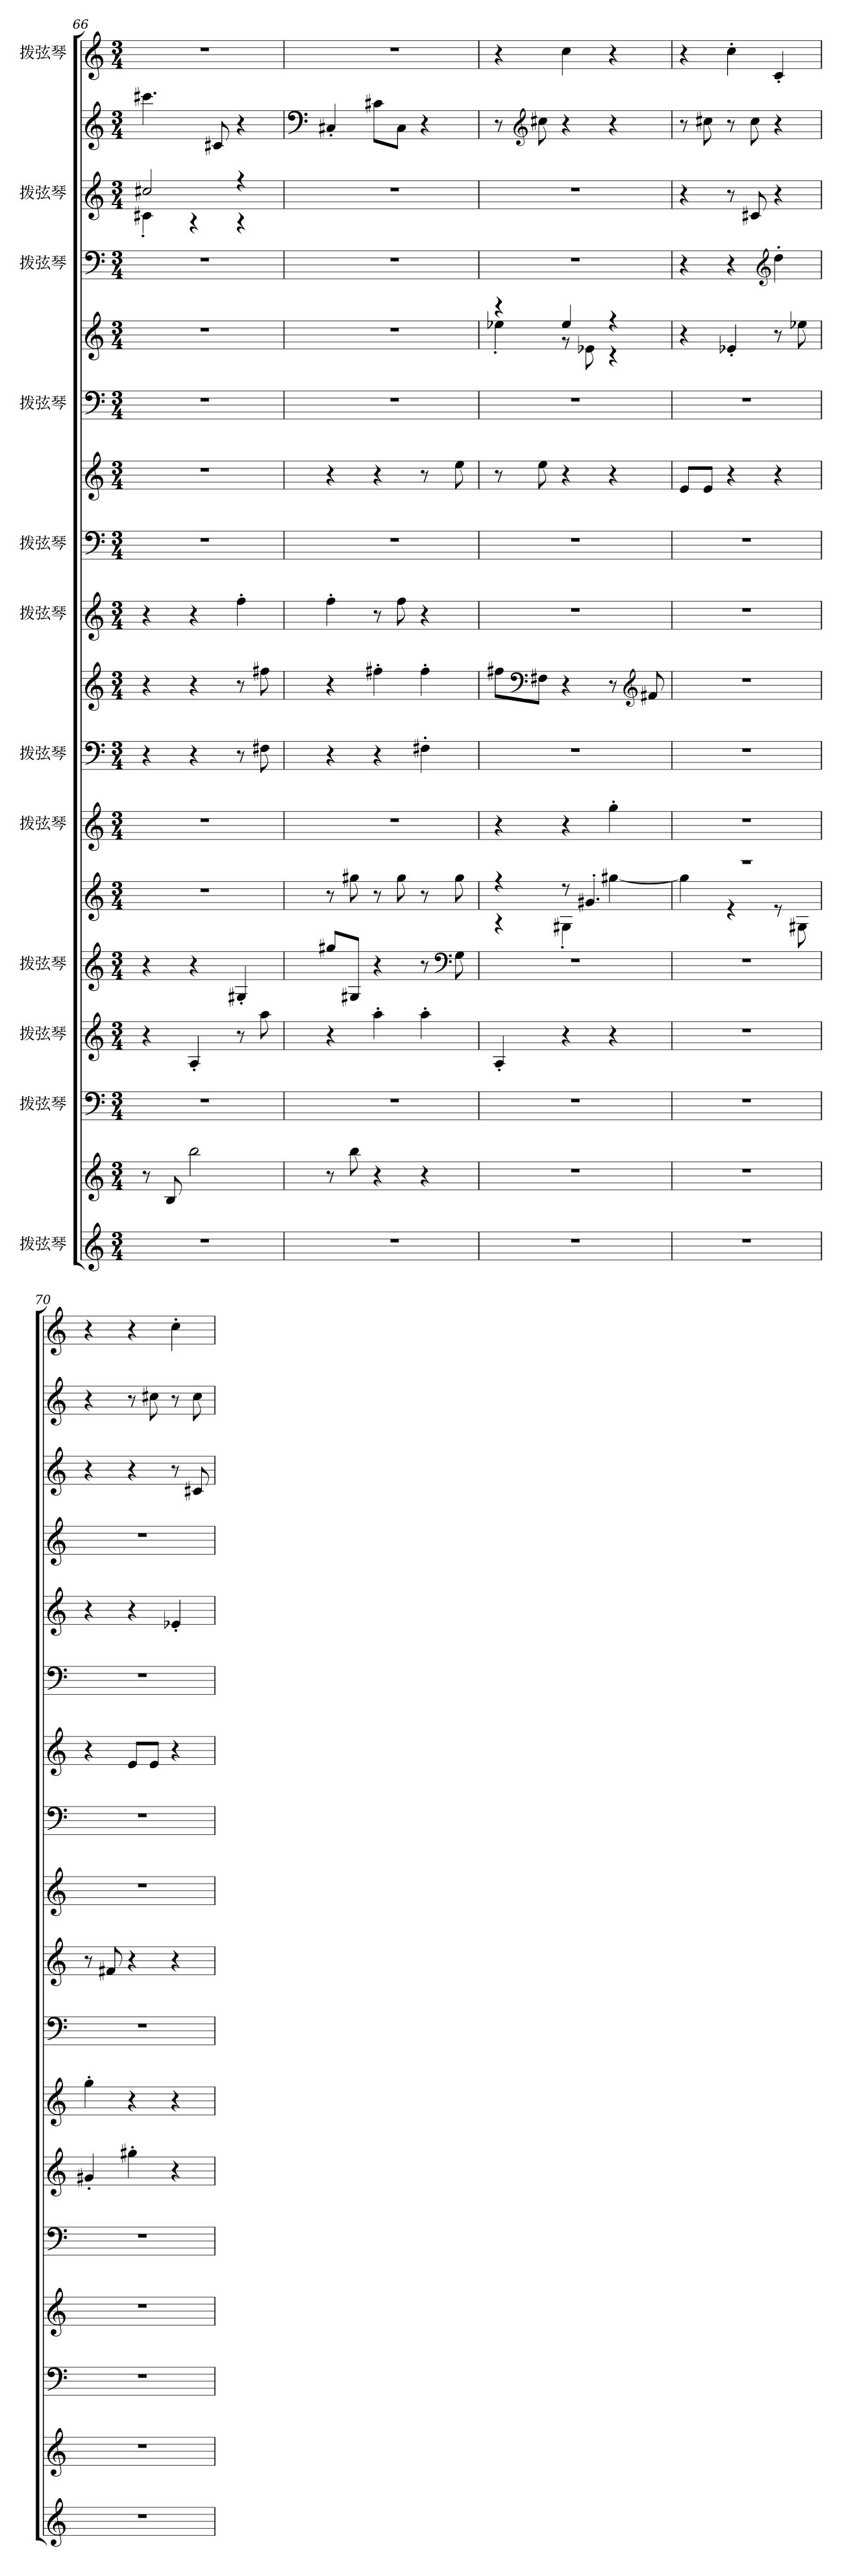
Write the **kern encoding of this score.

**kern	**kern	**kern	**kern	**kern	**kern	**kern	**kern	**kern	**kern	**kern	**kern	**kern	**kern	**kern	**kern	**kern	**kern
*part12	*part12	*part11	*part10	*part9	*part9	*part8	*part7	*part7	*part6	*part5	*part5	*part4	*part4	*part3	*part2	*part2	*part1
*staff18	*staff17	*staff16	*staff15	*staff14	*staff13	*staff12	*staff11	*staff10	*staff9	*staff8	*staff7	*staff6	*staff5	*staff4	*staff3	*staff2	*staff1
*I"拨弦琴	*	*I"拨弦琴	*I"拨弦琴	*I"拨弦琴	*	*I"拨弦琴	*I"拨弦琴	*	*I"拨弦琴	*I"拨弦琴	*	*I"拨弦琴	*	*I"拨弦琴	*I"拨弦琴	*	*I"拨弦琴
*clefG2	*clefG2	*clefF4	*clefG2	*clefG2	*clefG2	*clefG2	*clefF4	*clefG2	*clefG2	*clefF4	*clefG2	*clefF4	*clefG2	*clefF4	*clefG2	*clefG2	*clefG2
*k[]	*k[]	*k[]	*k[]	*k[]	*k[]	*k[]	*k[]	*k[]	*k[]	*k[]	*k[]	*k[]	*k[]	*k[]	*k[]	*k[]	*k[]
*M3/4	*M3/4	*M3/4	*M3/4	*M3/4	*M3/4	*M3/4	*M3/4	*M3/4	*M3/4	*M3/4	*M3/4	*M3/4	*M3/4	*M3/4	*M3/4	*M3/4	*M3/4
=66	=66	=66	=66	=66	=66	=66	=66	=66	=66	=66	=66	=66	=66	=66	=66	=66	=66
*	*	*	*	*	*	*	*	*	*	*	*	*	*	*	*^	*	*
2.r	8r	2.r	4r	4r	2.r	2.r	4r	4r	4r	2.r	2.r	2.r	2.r	2.r	2cc#X/	4c#X'\	4.ccc#X\	2.r
.	8B/	.	.	.	.	.	.	.	.	.	.	.	.	.	.	.	.	.
.	2bb\	.	4A'/	4r	.	.	4r	4r	4r	.	.	.	.	.	.	4r	.	.
.	.	.	.	.	.	.	.	.	.	.	.	.	.	.	.	.	8c#X/	.
.	.	.	8r	4G#X'/	.	.	8r	8r	4ff'\	.	.	.	.	.	4r	4r	4r	.
.	.	.	8aa\	.	.	.	8F#X\	8ff#X\	.	.	.	.	.	.	.	.	.	.
*	*	*	*	*	*	*	*	*	*	*	*	*	*	*	*v	*v	*	*
!!LO:PB:g=z
=67	=67	=67	=67	=67	=67	=67	=67	=67	=67	=67	=67	=67	=67	=67	=67	=67	=67
*	*	*	*	*	*	*	*	*	*	*	*	*	*	*	*	*clefF4	*
2.r	8r	2.r	4r	8gg#X/L	8r	2.r	4r	4r	4ff'\	2.r	4r	2.r	2.r	2.r	2.r	4C#X'/	2.r
.	8bb\	.	.	8G#X/J	8gg#X\	.	.	.	.	.	.	.	.	.	.	.	.
.	4r	.	4aa'\	4r	8r	.	4r	4ff#X'\	8r	.	4r	.	.	.	.	8c#X\L	.
.	.	.	.	.	8gg#\	.	.	.	8ff\	.	.	.	.	.	.	8C#\J	.
.	4r	.	4aa'\	8r	8r	.	4F#X'\	4ff#'\	4r	.	8r	.	.	.	.	4r	.
*	*	*	*	*clefF4	*	*	*	*	*	*	*	*	*	*	*	*	*
.	.	.	.	8G#\	8gg#\	.	.	.	.	.	8ee\	.	.	.	.	.	.
=68	=68	=68	=68	=68	=68	=68	=68	=68	=68	=68	=68	=68	=68	=68	=68	=68	=68
*	*	*	*	*	*^	*	*	*	*	*	*	*	*^	*	*	*	*
2.r	2.r	2.r	4A'/	2.r	4r	4r	4r	2.r	8ff#X\L	2.r	2.r	8r	2.r	4r	4ee-X'\	2.r	2.r	8r	4r
*	*	*	*	*	*	*	*	*	*clefF4	*	*	*	*	*	*	*	*	*clefG2	*
.	.	.	.	.	.	.	.	.	8F#X\J	.	.	8ee\	.	.	.	.	.	8cc#X\	.
.	.	.	4r	.	8r	4G#X'\	4r	.	4r	.	.	4r	.	4ee-/	8r	.	.	4r	4cc\
.	.	.	.	.	4.g#X'/	.	.	.	.	.	.	.	.	.	8e-X\	.	.	.	.
.	.	.	4r	.	.	[4gg#X\	4gg'\	.	8r	.	.	4r	.	4r	4r	.	.	4r	4r
*	*	*	*	*	*	*	*	*	*clefG2	*	*	*	*	*	*	*	*	*	*
.	.	.	.	.	.	.	.	.	8f#X/	.	.	.	.	.	.	.	.	.	.
*	*	*	*	*	*	*	*	*	*	*	*	*	*	*v	*v	*	*	*	*
=69	=69	=69	=69	=69	=69	=69	=69	=69	=69	=69	=69	=69	=69	=69	=69	=69	=69	=69
2.r	2.r	2.r	2.r	2.r	2.r	4gg#\]	2.r	2.r	2.r	2.r	2.r	8e/L	2.r	4r	4r	4r	8r	4r
.	.	.	.	.	.	.	.	.	.	.	.	8e/J	.	.	.	.	8cc#X\	.
.	.	.	.	.	.	4r	.	.	.	.	.	4r	.	4e-X'/	4r	8r	8r	4cc'\
.	.	.	.	.	.	.	.	.	.	.	.	.	.	.	.	8c#X/	8cc#\	.
*	*	*	*	*	*	*	*	*	*	*	*	*	*	*	*clefG2	*	*	*
.	.	.	.	.	.	8r	.	.	.	.	.	4r	.	8r	4dd'\	4r	4r	4c'/
.	.	.	.	.	.	8G#X\	.	.	.	.	.	.	.	8ee-X\	.	.	.	.
*	*	*	*	*	*v	*v	*	*	*	*	*	*	*	*	*	*	*	*
!!LO:PB:g=z
=70	=70	=70	=70	=70	=70	=70	=70	=70	=70	=70	=70	=70	=70	=70	=70	=70	=70
2.r	2.r	2.r	2.r	2.r	4g#X'/	4gg'\	2.r	8r	2.r	2.r	4r	2.r	4r	2.r	4r	4r	4r
.	.	.	.	.	.	.	.	8f#X/	.	.	.	.	.	.	.	.	.
.	.	.	.	.	4gg#X'\	4r	.	4r	.	.	8e/L	.	4r	.	4r	8r	4r
.	.	.	.	.	.	.	.	.	.	.	8e/J	.	.	.	.	8cc#X\	.
.	.	.	.	.	4r	4r	.	4r	.	.	4r	.	4e-X'/	.	8r	8r	4cc'\
.	.	.	.	.	.	.	.	.	.	.	.	.	.	.	8c#X/	8cc#\	.
=	=	=	=	=	=	=	=	=	=	=	=	=	=	=	=	=	=
*-	*-	*-	*-	*-	*-	*-	*-	*-	*-	*-	*-	*-	*-	*-	*-	*-	*-
